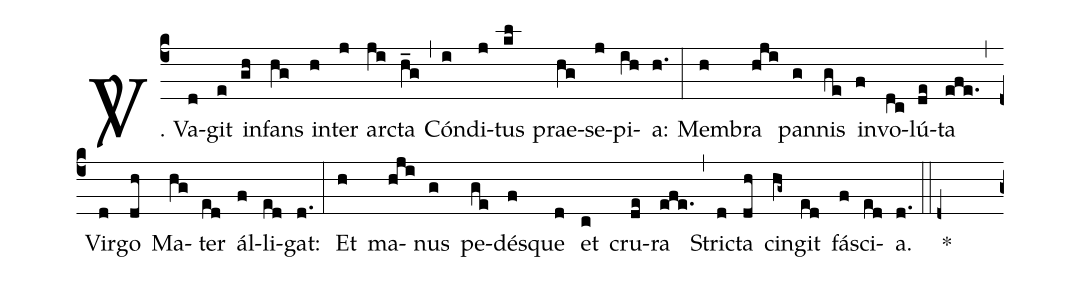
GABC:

%%
(c4)<sp>V/</sp>. Va(d)git(e) in(gh)fans(hg) in(h)ter(j) ar(ji)cta(h_g) (,)
Cón(i)di(j)tus(kl) prae(hg)se(j)pi(ih)a:(h.) (:)
Mem(h)bra(hji) pan(g)nis(ge) in(f)vo(dc)lú(de)ta(efe.) (,)
Vir(d)go(dh) Ma(hg)ter(ed) ál(f)li(ed)gat:(d.) (:)
Et(h) ma(hji)nus(g) pe(ge)dés(f)que(d) et(c) cru(de)ra(efe.) (,)
Stri(d)cta(dh) cin(hg~)git(ed) fá(f)sci(ed)a.(d.) (::d+) *() ()Crux fidélis()

%(::d+) *() Crux fidélis()
%(::h+) *() Dulce lignum()
